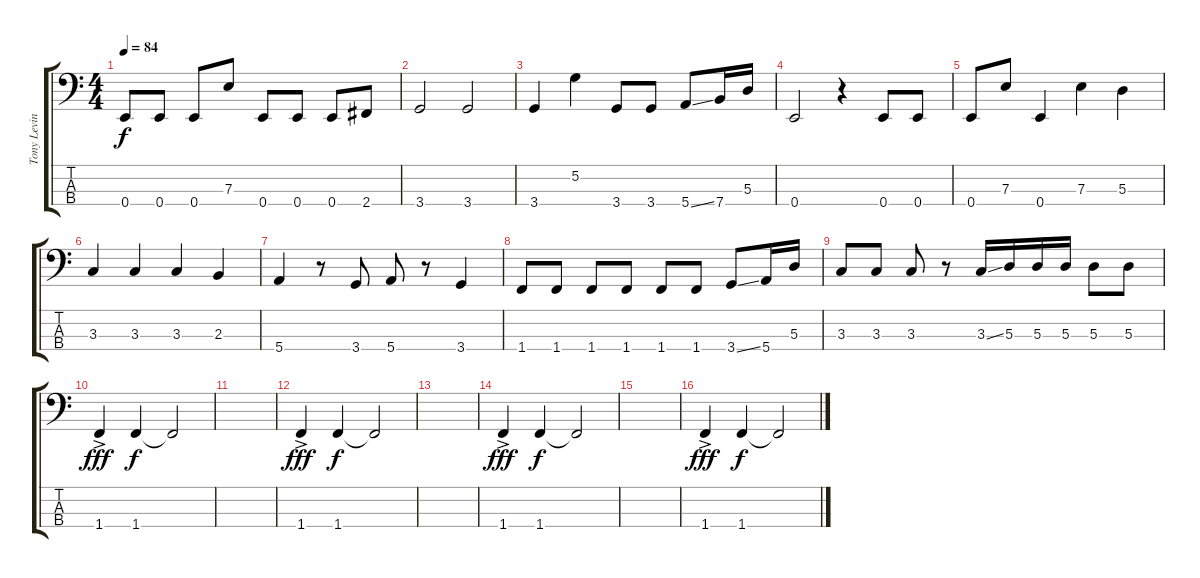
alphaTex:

\track ("Tony Levin" "Tony Levin") {instrument electricbassfinger}
\staff {score tabs}
\tuning (G2 D2 A1 E1) {hide}
\ts (4 4)
\tempo 84
\clef f4
\ks c
0.4.8{dy f} 0.4.8 0.4.8 7.3.8 0.4.8 0.4.8 0.4.8 2.4.8 |
3.4.2 3.4.2 |
3.4.4 5.2.4 3.4.8 3.4.8 5.4{ss}.8 7.4.16 5.3.16 |
0.4.2 r.4 0.4.8 0.4.8 |
0.4.8 7.3.8 0.4.4 7.3.4 5.3.4 |
3.3.4 3.3.4 3.3.4 2.3.4 |
5.4.4 r.8 3.4.8 5.4.8 r.8 3.4.4 |
1.4.8 1.4.8 1.4.8 1.4.8 1.4.8 1.4.8 3.4{ss}.8 5.4.16 5.3.16 |
3.3.8 3.3.8 3.3.8 r.8 3.3{ss}.16 5.3.16 5.3.16 5.3.16 5.3.8 5.3.8 |
1.4{ac}.4{dy fff} 1.4.4{dy f} 1.4{t}.2 |
|
1.4{ac}.4{dy fff} 1.4.4{dy f} 1.4{t}.2 |
|
1.4{ac}.4{dy fff} 1.4.4{dy f} 1.4{t}.2 |
|
1.4{ac}.4{dy fff} 1.4.4{dy f} 1.4{t}.2
